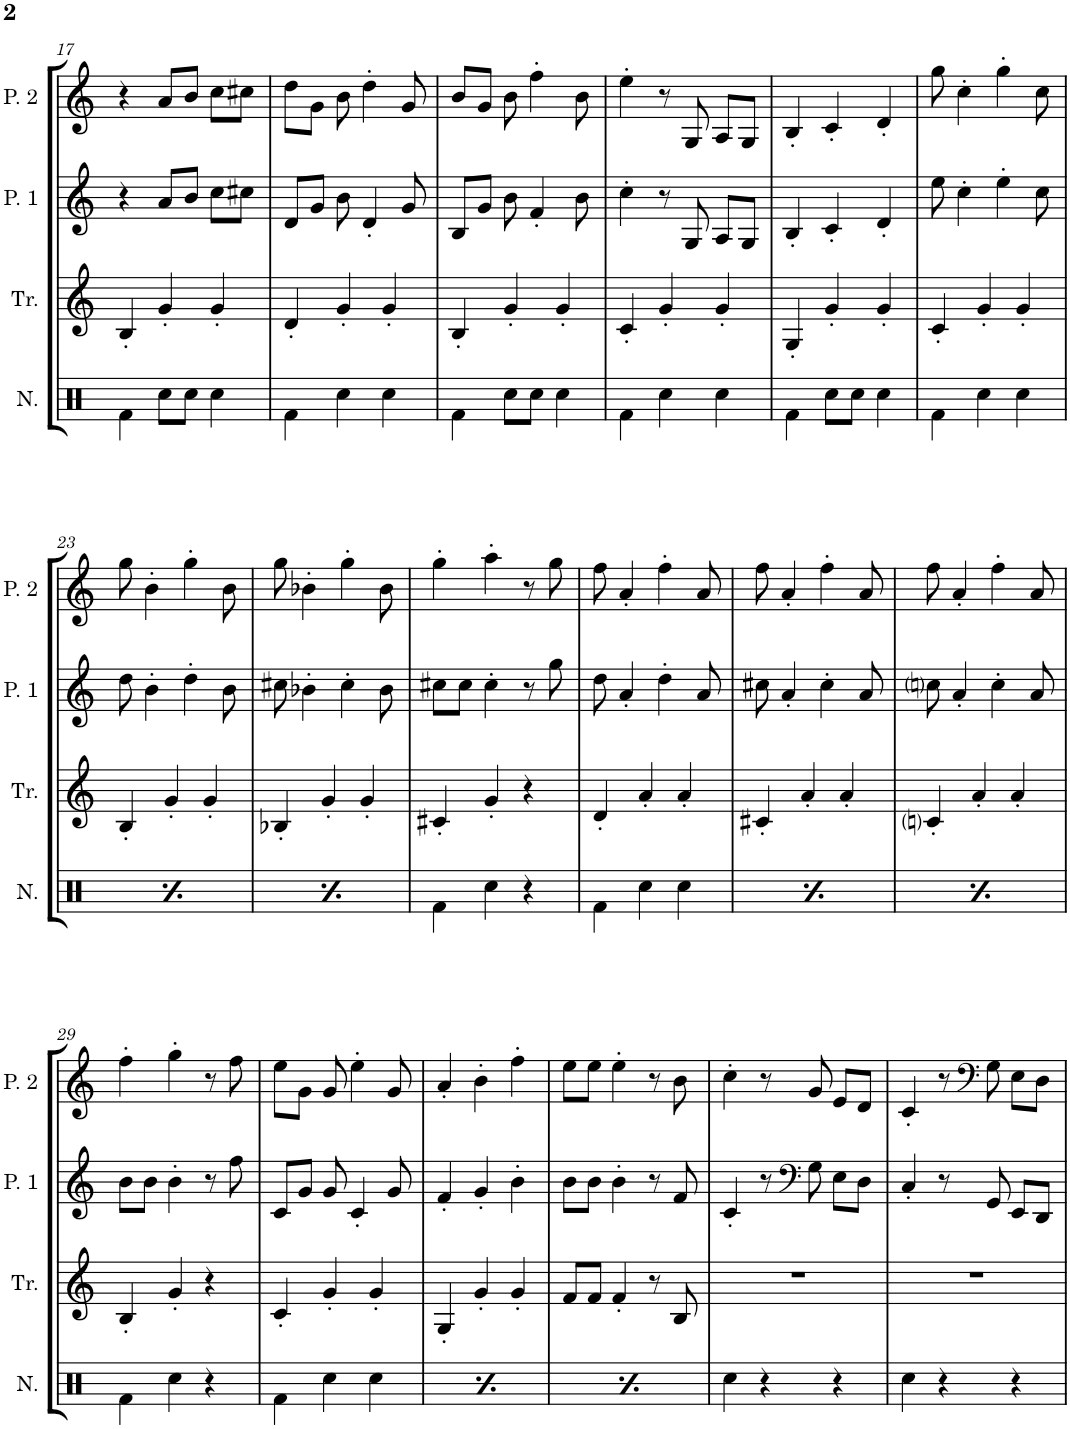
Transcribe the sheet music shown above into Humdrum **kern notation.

**kern	**kern	**kern	**kern
*part4	*part3	*part2	*part1
*staff4	*staff3	*staff2	*staff1
*I"Noise	*I"Triangle	*I"Pulse 1	*I"Pulse 2
*I'N.	*I'Tr.	*I'P. 1	*I'P. 2
!!LO:PB:g=z
*clefX	*clefG2	*clefG2	*clefG2
*k[]	*k[]	*k[]	*k[]
*M3/4	*M3/4	*M3/4	*M3/4
=17	=17	=17	=17
4Rf\	4B'/	4r	4r
8Rcc\L	4g'/	8a/L	8a/L
8Rcc\J	.	8b/J	8b/J
4Rcc\	4g'/	8cc\L	8cc\L
.	.	8cc#X\J	8cc#X\J
=18	=18	=18	=18
4Rf\	4d'/	8d/L	8dd\L
.	.	8g/J	8g\J
4Rcc\	4g'/	8b\	8b\
.	.	4d'/	4dd'\
4Rcc\	4g'/	.	.
.	.	8g/	8g/
=19	=19	=19	=19
4Rf\	4B'/	8B/L	8b/L
.	.	8g/J	8g/J
8Rcc\L	4g'/	8b\	8b\
8Rcc\J	.	4f'/	4ff'\
4Rcc\	4g'/	.	.
.	.	8b\	8b\
=20	=20	=20	=20
4Rf\	4c'/	4cc'\	4ee'\
4Rcc\	4g'/	8r	8r
.	.	8G/	8G/
4Rcc\	4g'/	8A/L	8A/L
.	.	8G/J	8G/J
=21	=21	=21	=21
4Rf\	4G'/	4B'/	4B'/
8Rcc\L	4g'/	4c'/	4c'/
8Rcc\J	.	.	.
4Rcc\	4g'/	4d'/	4d'/
=22	=22	=22	=22
4Rf\	4c'/	8ee\	8gg\
.	.	4cc'\	4cc'\
4Rcc\	4g'/	.	.
.	.	4ee'\	4gg'\
4Rcc\	4g'/	.	.
.	.	8cc\	8cc\
!!LO:LB:g=z
=23	=23	=23	=23
4Rf\	4B'/	8dd\	8gg\
.	.	4b'\	4b'\
4Rcc\	4g'/	.	.
.	.	4dd'\	4gg'\
4Rcc\	4g'/	.	.
.	.	8b\	8b\
=24	=24	=24	=24
4Rf\	4B-X'/	8cc#X\	8gg\
.	.	4b-X'\	4b-X'\
4Rcc\	4g'/	.	.
.	.	4cc#'\	4gg'\
4Rcc\	4g'/	.	.
.	.	8b-\	8b-\
=25	=25	=25	=25
4Rf\	4c#X'/	8cc#X\L	4gg'\
.	.	8cc#\J	.
4Rcc\	4g'/	4cc#'\	4aa'\
4r	4r	8r	8r
.	.	8gg\	8gg\
=26	=26	=26	=26
4Rf\	4d'/	8dd\	8ff\
.	.	4a'/	4a'/
4Rcc\	4a'/	.	.
.	.	4dd'\	4ff'\
4Rcc\	4a'/	.	.
.	.	8a/	8a/
=27	=27	=27	=27
4Rf\	4c#X'/	8cc#X\	8ff\
.	.	4a'/	4a'/
4Rcc\	4a'/	.	.
.	.	4cc#'\	4ff'\
4Rcc\	4a'/	.	.
.	.	8a/	8a/
=28	=28	=28	=28
4Rf\	4cni'/	8ccni\	8ff\
.	.	4a'/	4a'/
4Rcc\	4a'/	.	.
.	.	4cc'\	4ff'\
4Rcc\	4a'/	.	.
.	.	8a/	8a/
!!LO:LB:g=z
=29	=29	=29	=29
4Rf\	4B'/	8b\L	4ff'\
.	.	8b\J	.
4Rcc\	4g'/	4b'\	4gg'\
4r	4r	8r	8r
.	.	8ff\	8ff\
=30	=30	=30	=30
4Rf\	4c'/	8c/L	8ee\L
.	.	8g/J	8g\J
4Rcc\	4g'/	8g/	8g/
.	.	4c'/	4ee'\
4Rcc\	4g'/	.	.
.	.	8g/	8g/
=31	=31	=31	=31
4Rf\	4G'/	4f'/	4a'/
4Rcc\	4g'/	4g'/	4b'\
4Rcc\	4g'/	4b'\	4ff'\
=32	=32	=32	=32
4Rf\	8f/L	8b\L	8ee\L
.	8f/J	8b\J	8ee\J
4Rcc\	4f'/	4b'\	4ee'\
4Rcc\	8r	8r	8r
.	8B/	8f/	8b\
=33	=33	=33	=33
4Rcc\	2.r	4c'/	4cc'\
4r	.	8r	8r
*	*	*clefF4	*
.	.	8G\	8g/
4r	.	8E\L	8e/L
.	.	8D\J	8d/J
=34	=34	=34	=34
4Rcc\	2.r	4C'/	4c'/
4r	.	8r	8r
*	*	*	*clefF4
.	.	8GG/	8G\
4r	.	8EE/L	8E\L
.	.	8DD/J	8D\J
=	=	=	=
*-	*-	*-	*-
